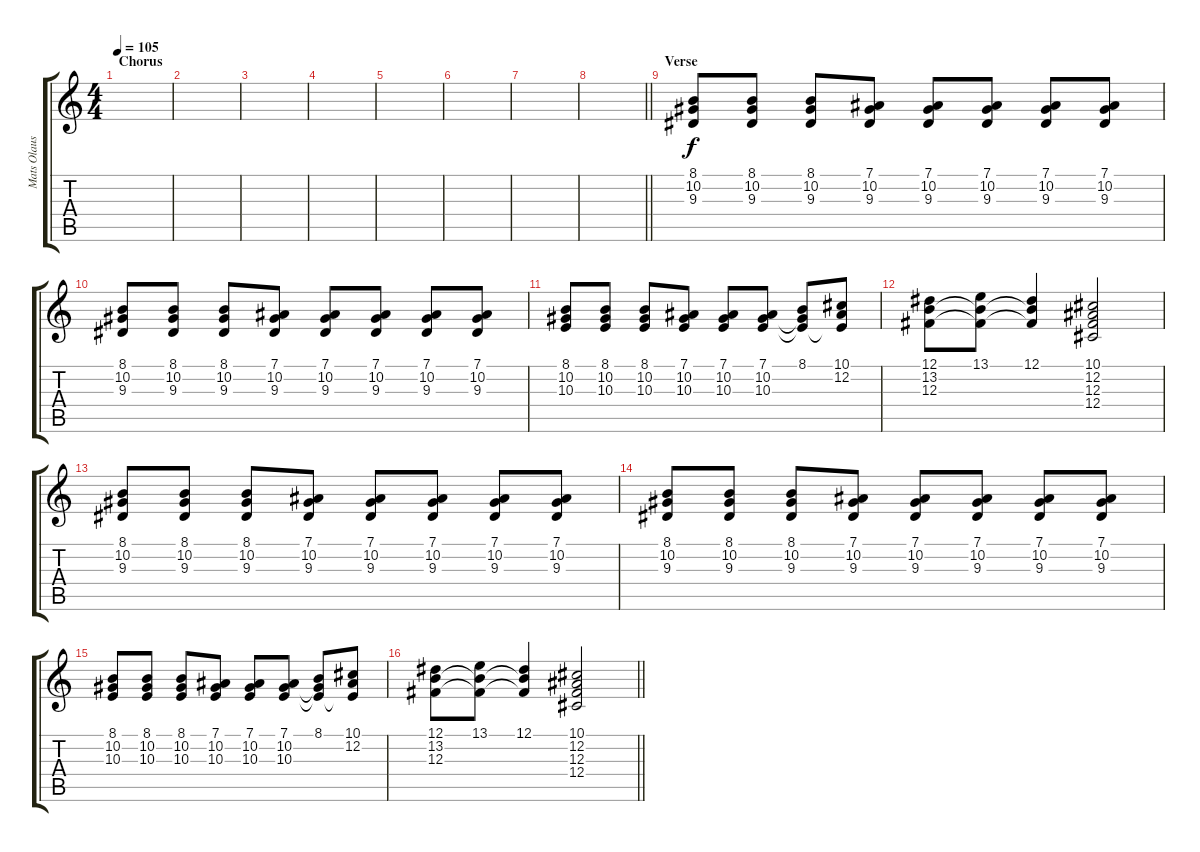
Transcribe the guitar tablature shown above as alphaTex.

\track ("Mats Olausson" "Mats Olaus") {instrument dulcimer}
\staff {score tabs}
\tuning (Eb4 Bb3 Gb3 Db3 Ab2 Eb2) {hide}
\ts (4 4)
\section ("" "Chorus")
\tempo 105
\clef g2
\ks c
|
|
|
|
|
|
|
\barLineRight lightlight
|
\section ("" "Verse")
(8.1 10.2 9.3).8 (8.1 10.2 9.3).8 (8.1 10.2 9.3).8 (7.1 10.2 9.3).8 (7.1 10.2 9.3).8 (7.1 10.2 9.3).8 (7.1 10.2 9.3).8 (7.1 10.2 9.3).8 |
(8.1 10.2 9.3).8 (8.1 10.2 9.3).8 (8.1 10.2 9.3).8 (7.1 10.2 9.3).8 (7.1 10.2 9.3).8 (7.1 10.2 9.3).8 (7.1 10.2 9.3).8 (7.1 10.2 9.3).8 |
(8.1 10.2 10.3).8 (8.1 10.2 10.3).8 (8.1 10.2 10.3).8 (7.1 10.2 10.3).8 (7.1 10.2 10.3).8 (7.1 10.2 10.3).8 (8.1 10.2{t} 10.3{t}).8 (10.1 12.2 10.3{t}).8 |
(12.1 13.2 12.3).8 (13.1 13.2{t} 12.3{t}).8 (12.1 13.2{t} 12.3{t}).4 (10.1 12.2 12.3 12.4).2 |
(8.1 10.2 9.3).8 (8.1 10.2 9.3).8 (8.1 10.2 9.3).8 (7.1 10.2 9.3).8 (7.1 10.2 9.3).8 (7.1 10.2 9.3).8 (7.1 10.2 9.3).8 (7.1 10.2 9.3).8 |
(8.1 10.2 9.3).8 (8.1 10.2 9.3).8 (8.1 10.2 9.3).8 (7.1 10.2 9.3).8 (7.1 10.2 9.3).8 (7.1 10.2 9.3).8 (7.1 10.2 9.3).8 (7.1 10.2 9.3).8 |
(8.1 10.2 10.3).8 (8.1 10.2 10.3).8 (8.1 10.2 10.3).8 (7.1 10.2 10.3).8 (7.1 10.2 10.3).8 (7.1 10.2 10.3).8 (8.1 10.2{t} 10.3{t}).8 (10.1 12.2 10.3{t}).8 |
\barLineRight lightlight
(12.1 13.2 12.3).8 (13.1 13.2{t} 12.3{t}).8 (12.1 13.2{t} 12.3{t}).4 (10.1 12.2 12.3 12.4).2
